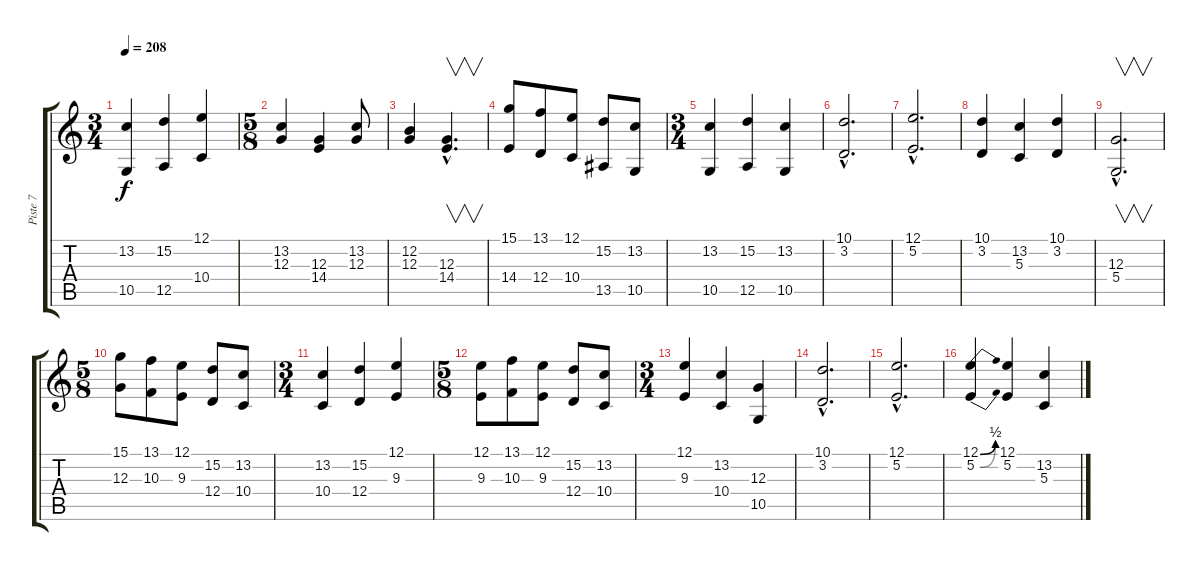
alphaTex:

\track ("Piste 7" "Piste 7") {instrument trombone}
\staff {score tabs}
\tuning (E4 B3 G3 D3 A2 E2) {hide}
\ts (3 4)
\tempo 208
\clef g2
\ks c
(13.2 10.5).4{dy f} (15.2 12.5).4 (12.1 10.4).4 |
\ts (5 8)
(13.2 12.3).4 (12.3 14.4).4 (13.2 12.3).8 |
(12.2 12.3).4 (12.3{hac} 14.4{hac}).4{v d} |
(15.1 14.4).8 (13.1 12.4).8 (12.1 10.4).8 (15.2 13.5).8 (13.2 10.5).8 |
\ts (3 4)
(13.2 10.5).4 (15.2 12.5).4 (13.2 10.5).4 |
(10.1{hac} 3.2{hac}).2{d} |
(12.1{hac} 5.2{hac}).2{d} |
(10.1 3.2).4 (13.2 5.3).4 (10.1 3.2).4 |
(12.3{hac} 5.4{hac}).2{v d} |
\ts (5 8)
(15.1 12.3).8 (13.1 10.3).8 (12.1 9.3).8 (15.2 12.4).8 (13.2 10.4).8 |
\ts (3 4)
(13.2 10.4).4 (15.2 12.4).4 (12.1 9.3).4 |
\ts (5 8)
(12.1 9.3).8 (13.1 10.3).8 (12.1 9.3).8 (15.2 12.4).8 (13.2 10.4).8 |
\ts (3 4)
(12.1 9.3).4 (13.2 10.4).4 (12.3 10.5).4 |
(10.1{hac} 3.2{hac}).2{d} |
(12.1{hac} 5.2{hac}).2{d} |
(12.1{be (bend 0 0 60 2)} 5.2{be (bend 0 0 60 2)}).4 (12.1 5.2).4 (13.2 5.3).4
